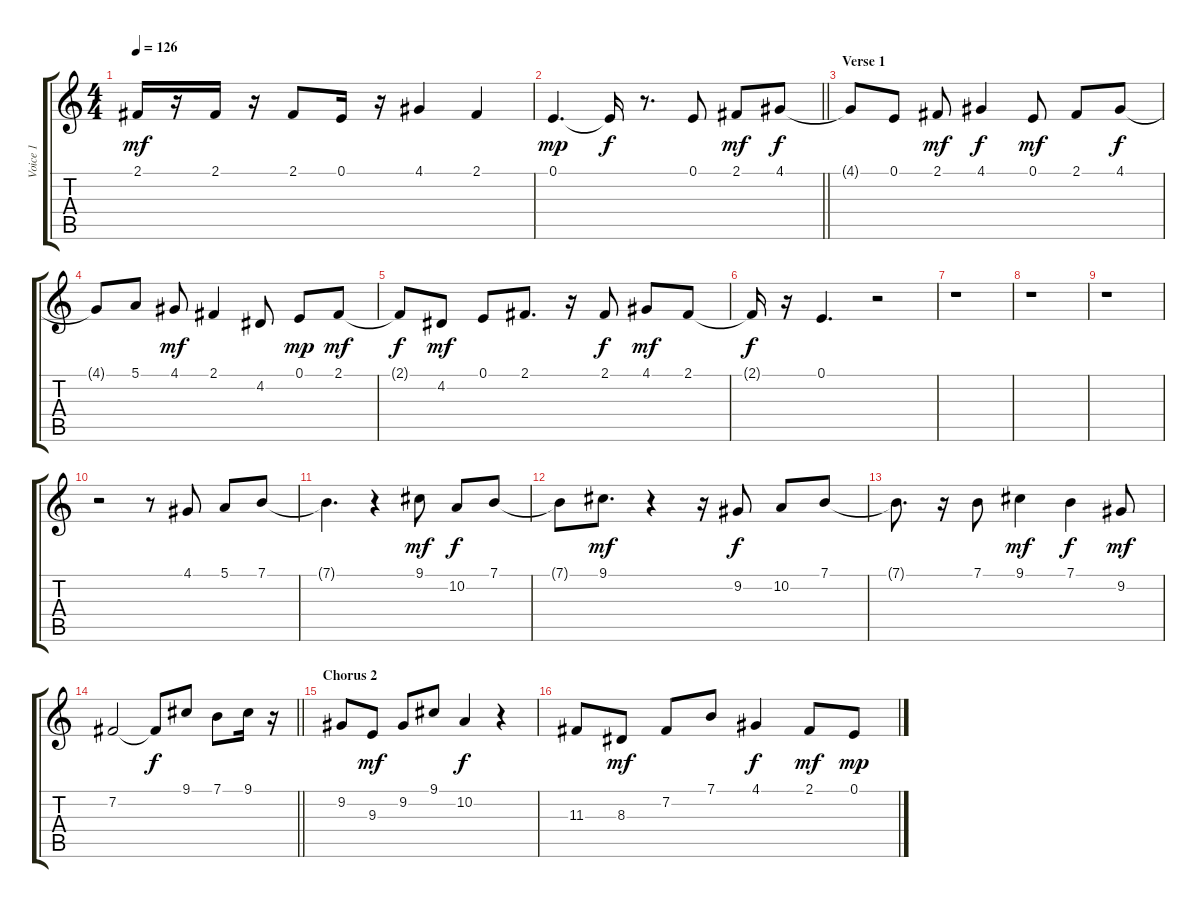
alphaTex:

\track ("Voice 1" "Voice 1") {instrument lead1square}
\staff {score tabs}
\tuning (E4 B3 G3 D3 A2 E2) {hide}
\ts (4 4)
\tempo 126
\clef g2
\ks c
2.1.16{dy mf} r.16 2.1.16 r.16 2.1.8 0.1.16 r.16 4.1.4 2.1.4 |
\barLineRight lightlight
0.1.4{d dy mp} 0.1{t}.16{dy f} r.8{d} 0.1.8 2.1.8{dy mf} 4.1.8{dy f} |
\section ("" "Verse 1")
4.1{t}.8 0.1.8 2.1.8{dy mf} 4.1.4{dy f} 0.1.8{dy mf} 2.1.8 4.1.8{dy f} |
4.1{t}.8 5.1.8 4.1.8{dy mf} 2.1.4 4.2.8 0.1.8{dy mp} 2.1.8{dy mf} |
2.1{t}.8{dy f} 4.2.8{dy mf} 0.1.8 2.1.8{d} r.16 2.1.8{dy f} 4.1.8{dy mf} 2.1.8 |
2.1{t}.16{dy f} r.16 0.1.4{d} r.2 |
r.1 |
r.1 |
r.1 |
r.2 r.8 4.1.8 5.1.8 7.1.8 |
7.1{t}.4{d} r.4 9.1.8{dy mf} 10.2.8{dy f} 7.1.8 |
7.1{t}.8 9.1.8{d dy mf} r.4 r.16 9.2.8{dy f} 10.2.8 7.1.8 |
7.1{t}.8{d} r.16 7.1.8 9.1.4{dy mf} 7.1.4{dy f} 9.2.8{dy mf} |
\barLineRight lightlight
7.2.2 7.2{t}.8{dy f} 9.1.8 7.1.8 9.1.16 r.16 |
\section ("" "Chorus 2")
9.2.8 9.3.8{dy mf} 9.2.8 9.1.8 10.2.4{dy f} r.4 |
11.3.8 8.3.8{dy mf} 7.2.8 7.1.8 4.1.4{dy f} 2.1.8{dy mf} 0.1.8{dy mp}
